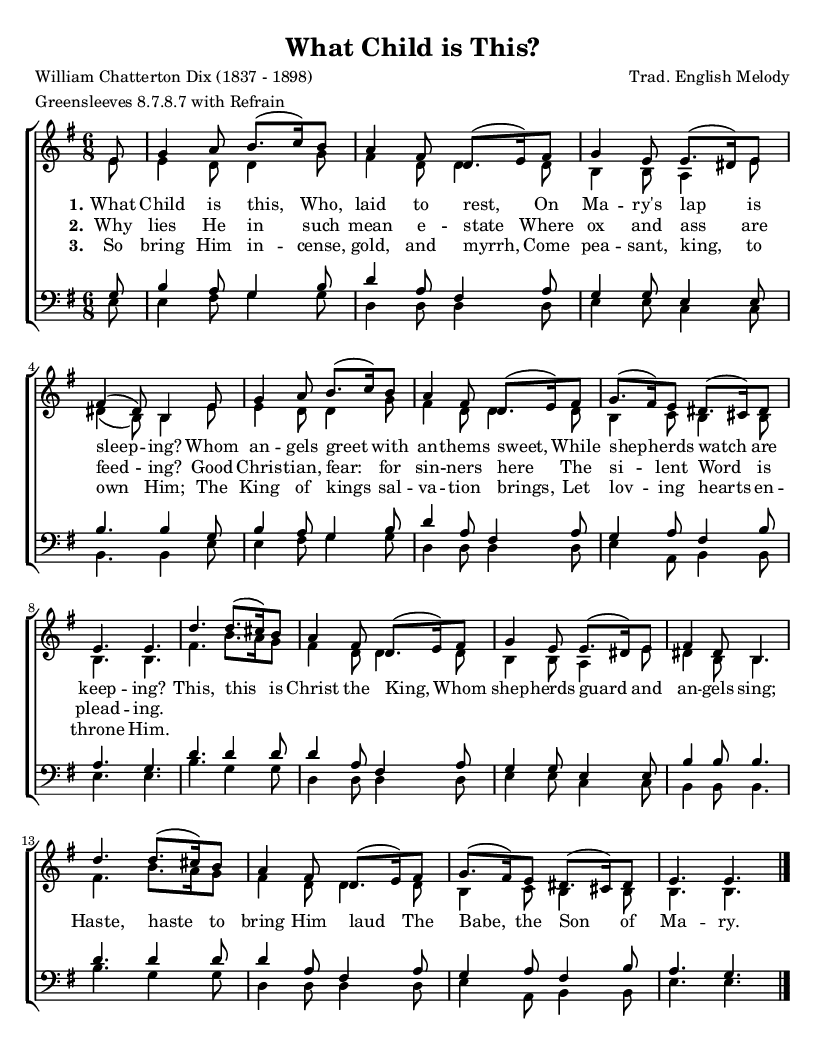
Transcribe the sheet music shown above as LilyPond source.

% Created on Tue Dec 01 22:21:31 EST 2009
\version "2.14.2"

\header {
  title = "What Child is This?"
  %subtitle = "Greensleeves"
  poet = "William Chatterton Dix (1837 - 1898)"
  composer = "Trad. English Melody"
  meter = "Greensleeves 8.7.8.7 with Refrain"
  %instrument = "SATB Choral"
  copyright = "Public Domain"
  see_also = "Greensleeves"
}

\include "header.ly"

global = {
  \preamble
  \time 6/8
  \key e \minor
  \partial 8
}

verseI= \lyricmode {
  \set stanza = "1."
  What Child is this, Who, laid to rest,
  On Ma -- ry's lap is sleep -- ing?
  Whom an -- gels greet with an -- thems sweet,
  While shep -- herds watch are keep -- ing?
                                %refrain
  This, this is Christ the King,
  Whom shep -- herds guard and an -- gels sing;
  Haste, haste to bring Him laud
  The Babe, the Son of Ma -- ry.
}

verseII= \lyricmode {
  \set stanza = "2."
  Why lies He in such mean e -- state
  Where ox and ass are feed -- ing?
  Good Chris -- tian, fear: for sin -- ners here
  The si -- lent Word is plead -- ing.
}

verseIII= \lyricmode {
  \set stanza = "3."
  So bring Him in -- cense, gold, and myrrh,
  Come pea -- sant, king, to own Him;
  The King of kings sal -- va -- tion brings,
  Let lov -- ing hearts en -- throne Him.
}

sop = \context Voice = "sop" {
  \voiceOne
  \relative c' {
  e8 |
  g4 a8 b8.( c16) b8
  a4 fis8 d8.( e16) fis8
  g4 e8 e8.( dis16) e8
  fis4( dis8) b4 e8
  g4 a8 b8.( c16) b8
  a4 fis8 d8.( e16) fis8
  g8.( fis16) e8 dis8.( cis16) dis8
  e4. e
                                %Refrain
  d' d8.( cis16) b8
  a4 fis8 d8.( e16) fis8
  g4 e8 e8.( dis16) e8
  fis4 dis8 b4.
  d' d8.( cis16) b8
  a4 fis8 d8.( e16) fis8
  g8.( fis16) e8 dis8.( cis16) dis8
  e4. e \bar "|."
}}

alto = \context Voice = "alto" {
  \voiceTwo
  \relative c' {
  e8 |
  e4 d8 d4 g8
  fis4 d8 d4 d8
  b4 b8 a4 e'8
  dis4( b8) b4 e8
  e4 d8 d4 g8
  fis4 d8 d4 d8
  b4 c8 b4 b8
  b4. b
                                %Refrain
  fis' b8. a16 g8
  fis4 d8 d4 d8
  b4 b8 a4 e'8
  dis4 b8 b4.
  fis'4. b8. a16 g8
  fis4 d8 d4 d8
  b4 c8 b4 b8
  b4. b
}}

tenor = \context Voice = "tenor" {
  \voiceOne
  \relative c' {
  g8 |
  b4 a8 g4 b8
  d4 a8 fis4 a8
  g4 g8 e4 e8
  b'4. b4 g8
  b4 a8 g4 b8
  d4 a8 fis4 a8
  g4 a8 fis4 b8 a4.g
                                %Refrain
  d' d4 d8
  d4 a8 fis4 a8
  g4 g8 e4 e8
  b'4 b8 b4.
  d d4 d8
  d4 a8 fis4 a8
  g4 a8 fis4 b8 a4. g
  }
}

bass = \context Voice = "bass" {
  \voiceTwo
  \relative c {
  e8 |
  e4 fis8 g4 g8
  d4 d8 d4 d8
  e4 e8 c4 c8
  b4. b4 e8
  e4 fis8 g4 g8
  d4 d8 d4 d8
  e4 a,8 b4 b8
  e4. e
                                %Refrain
  b'4. g4 g8
  d4 d8 d4 d8
  e4 e8 c4 c8
  b4 b8 b4.
  b' g4 g8
  d4 d8 d4 d8
  e4 a,8 b4 b8
  e4. e
  }
}

\score {
  \context ChoirStaff <<
    \unset ChoirStaff.melismaBusyProperties
    \context Staff ="upper"  { \clef "G" <<
      \global
      \sop
      \alto
    >>}

    \lyricsto "sop" \context Lyrics = "stanza-1" {
      \set stanza = "1."
      \verseI }
    \lyricsto "sop" \context Lyrics = "stanza-2" {
      \set stanza = "2."
      \verseII }
    \lyricsto "sop" \context Lyrics = "stanza-3" {
      \set stanza = "3."
      \verseIII }
    \context Staff = "lower"  { \clef "F"<<
      \global
      \tenor
      \bass
    >>}
  >>
}
